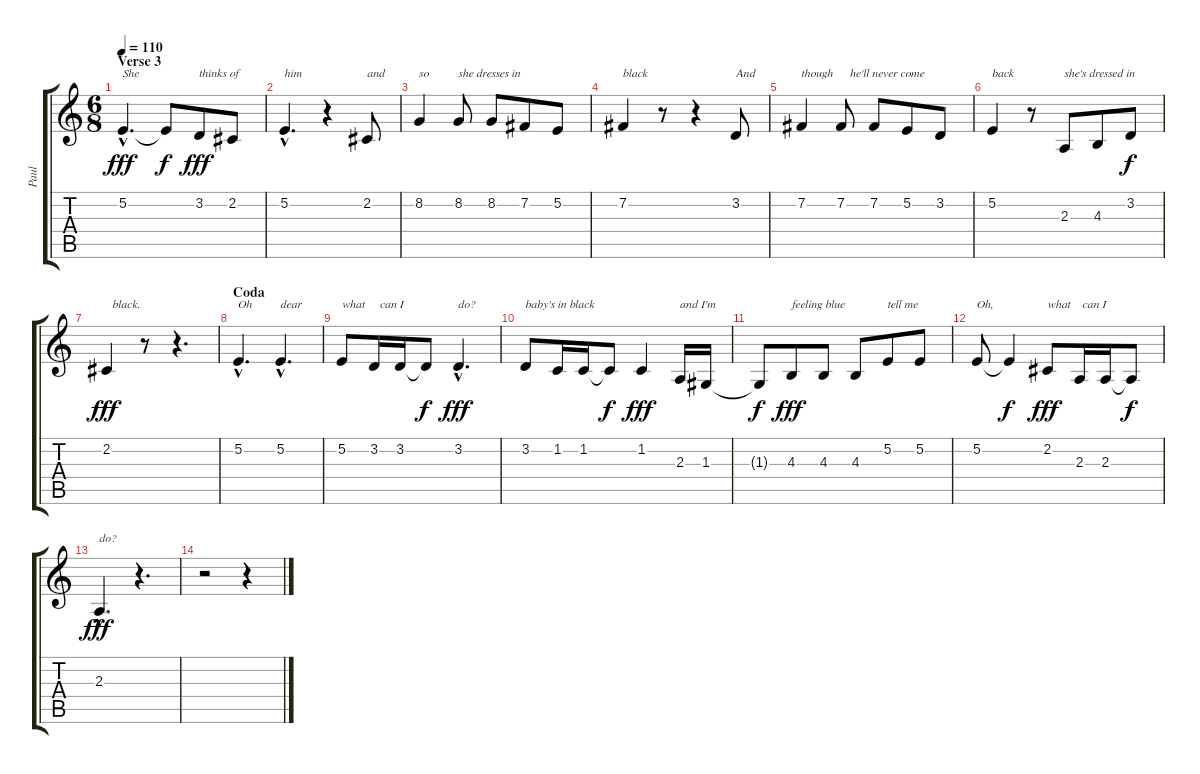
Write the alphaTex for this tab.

\track ("Paul" "Paul") {instrument altosax}
\staff {score tabs}
\tuning (E4 B3 G3 D3 A2 E2) {hide}
\ts (6 8)
\section ("" "Verse 3")
\tempo 110
\clef g2
\ks c
5.2{hac}.4{d txt "She" dy fff} 5.2{t}.8{dy f} 3.2.8{txt "thinks of" dy fff} 2.2.8 |
5.2{hac}.4{d txt "him"} r.4 2.2.8{txt "and"} |
8.2.4{txt "so"} 8.2.8{txt "she dresses in"} 8.2.8 7.2.8 5.2.8 |
7.2.4{txt "black"} r.8 r.4 3.2.8{txt "And"} |
7.2.4{txt "though"} 7.2.8{txt "   he'll never come"} 7.2.8 5.2.8 3.2.8 |
5.2.4{txt "back"} r.8 2.3.8{txt "she's dressed in"} 4.3.8 3.2.8{dy f} |
2.2.4{txt "  black." dy fff} r.8 r.4{d} |
\section ("" "Coda")
5.2{hac}.4{d txt "Oh"} 5.2{hac}.4{d txt "dear"} |
5.2.8{txt "what "} 3.2.16{txt "  can I"} 3.2.16 3.2{t}.8{dy f} 3.2{hac}.4{d txt "do?" dy fff} |
3.2.8{txt "baby's in black"} 1.2.16 1.2.16 1.2{t}.8{dy f} 1.2.4{dy fff} 2.3.16{txt "and I'm"} 1.3.16 |
1.3{t}.8{dy f} 4.3.8{txt "feeling blue" dy fff} 4.3.8 4.3.8 5.2.8{txt "tell me"} 5.2.8 |
5.2.8{txt "Oh,"} 5.2{t}.4{dy f} 2.2.8{txt "what" dy fff} 2.3.16{txt " can I"} 2.3.16 2.3{t}.8{dy f} |
2.3{hac}.4{d txt "do?" dy fff} r.4{d} |
r.2 r.4
